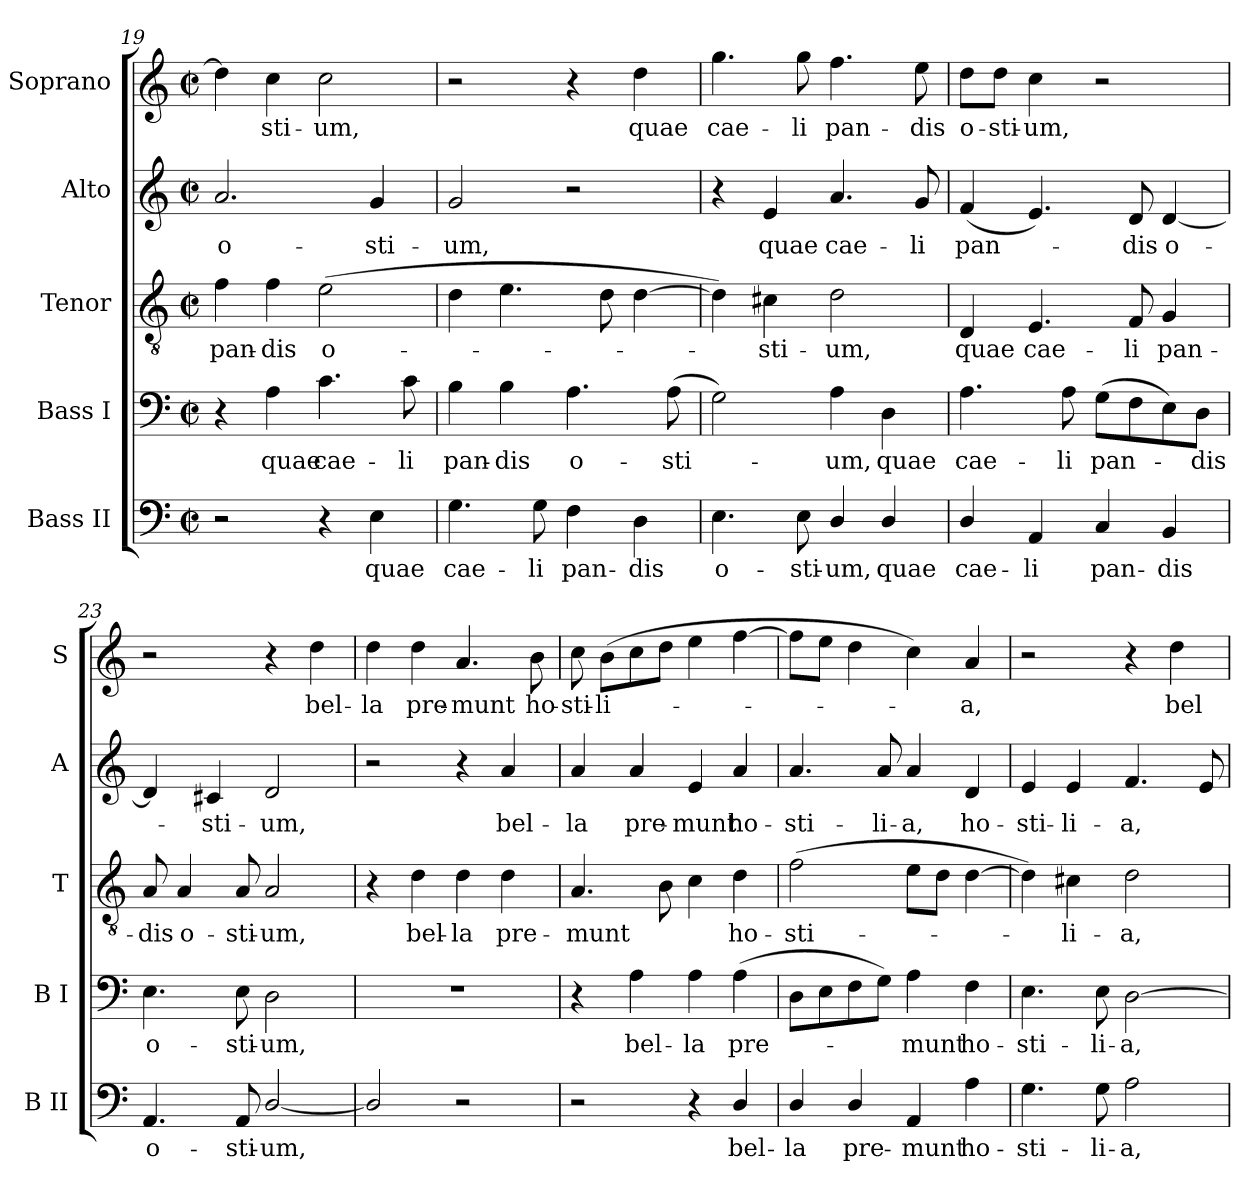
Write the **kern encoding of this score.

**kern	**text	**kern	**text	**kern	**text	**kern	**text	**kern	**text
*part5	*part5	*part4	*part4	*part3	*part3	*part2	*part2	*part1	*part1
*staff5	*staff5	*staff4	*staff4	*staff3	*staff3	*staff2	*staff2	*staff1	*staff1
*I"Bass II	*	*I"Bass I	*	*I"Tenor	*	*I"Alto	*	*I"Soprano	*
*I'B II	*	*I'B I	*	*I'T	*	*I'A	*	*I'S	*
*clefF4	*	*clefF4	*	*clefGv2	*	*clefG2	*	*clefG2	*
*k[]	*	*k[]	*	*k[]	*	*k[]	*	*k[]	*
*M2/2	*	*M2/2	*	*M2/2	*	*M2/2	*	*M2/2	*
*met(c|)	*	*met(c|)	*	*met(c|)	*	*met(c|)	*	*met(c|)	*
=19	=19	=19	=19	=19	=19	=19	=19	=19	=19
!	!	!	!	!	!LO:LY:b	!	!LO:LY:b	!	!
2r	.	4r	.	4f\	pan-	2.a/	o-	4dd\]	.
!	!	!	!LO:LY:b	!	!LO:LY:b	!	!	!	!LO:LY:b
.	.	4A\	quae	4f\	-dis	.	.	4cc\	sti-
!	!	!	!LO:LY:b	!	!LO:LY:b	!	!	!	!LO:LY:b
4r	.	4.c\	cae-	(>2e\	o-	.	.	2cc\	-um,
!	!LO:LY:b	!	!	!	!	!	!LO:LY:b	!	!
4E\	quae	.	.	.	.	4g/	-sti-	.	.
!	!	!	!LO:LY:b	!	!	!	!	!	!
.	.	8c\	-li	.	.	.	.	.	.
=20	=20	=20	=20	=20	=20	=20	=20	=20	=20
!	!LO:LY:b	!	!LO:LY:b	!	!	!	!LO:LY:b	!	!
4.G\	cae-	4B\	pan-	4d\	.	2g/	-um,	2r	.
!	!	!	!LO:LY:b	!	!	!	!	!	!
.	.	4B\	-dis	4.e\	.	.	.	.	.
!	!LO:LY:b	!	!	!	!	!	!	!	!
8G\	-li	.	.	.	.	.	.	.	.
!	!LO:LY:b	!	!LO:LY:b	!	!	!	!	!	!
4F\	pan-	4.A\	o-	.	.	2r	.	4r	.
.	.	.	.	8d\	.	.	.	.	.
!	!LO:LY:b	!	!	!	!	!	!	!	!LO:LY:b
4D\	-dis	.	.	[4d\	.	.	.	4dd\	quae
!	!	!	!LO:LY:b	!	!	!	!	!	!
.	.	(>8A\	-sti-	.	.	.	.	.	.
=21	=21	=21	=21	=21	=21	=21	=21	=21	=21
!	!LO:LY:b	!	!	!	!	!	!	!	!LO:LY:b
4.E\	o-	2G\)	.	4d\])	.	4r	.	4.gg\	cae-
!	!	!	!	!	!LO:LY:b	!	!LO:LY:b	!	!
.	.	.	.	4c#X\	sti-	4e/	quae	.	.
!	!LO:LY:b	!	!	!	!	!	!	!	!LO:LY:b
8E\	-sti-	.	.	.	.	.	.	8gg\	-li
!	!LO:LY:b	!	!LO:LY:b	!	!LO:LY:b	!	!LO:LY:b	!	!LO:LY:b
4D/	-um,	4A\	um,	2d\	-um,	4.a/	cae-	4.ff\	pan-
!	!LO:LY:b	!	!LO:LY:b	!	!	!	!	!	!
4D/	quae	4D\	quae	.	.	.	.	.	.
!	!	!	!	!	!	!	!LO:LY:b	!	!LO:LY:b
.	.	.	.	.	.	8g/	-li	8ee\	-dis
=22	=22	=22	=22	=22	=22	=22	=22	=22	=22
!	!LO:LY:b	!	!LO:LY:b	!	!LO:LY:b	!	!LO:LY:b	!	!LO:LY:b
4D/	cae-	4.A\	cae-	4D/	quae	(<4f/	pan-	8dd\L	o-
!	!	!	!	!	!	!	!	!	!LO:LY:b
.	.	.	.	.	.	.	.	8dd\J	-sti-
!	!LO:LY:b	!	!	!	!LO:LY:b	!	!	!	!LO:LY:b
4AA/	-li	.	.	4.E/	cae-	4.e/)	.	4cc\	-um,
!	!	!	!LO:LY:b	!	!	!	!	!	!
.	.	8A\	-li	.	.	.	.	.	.
!	!LO:LY:b	!	!LO:LY:b	!	!	!	!	!	!
4C/	pan-	(>8G\L	pan-	.	.	.	.	2r	.
!	!	!	!	!	!LO:LY:b	!	!LO:LY:b	!	!
.	.	8F\	.	8F/	-li	8d/	dis	.	.
!	!LO:LY:b	!	!	!	!LO:LY:b	!	!LO:LY:b	!	!
4BB/	-dis	8E\)	.	4G/	pan-	[4d/	o-	.	.
!	!	!	!LO:LY:b	!	!	!	!	!	!
.	.	8D\J	dis	.	.	.	.	.	.
!!LO:PB:g=z
=23	=23	=23	=23	=23	=23	=23	=23	=23	=23
!	!LO:LY:b	!	!LO:LY:b	!	!LO:LY:b	!	!	!	!
4.AA/	o-	4.E\	o-	8A/	-dis	4d/]	.	2r	.
!	!	!	!	!	!LO:LY:b	!	!	!	!
.	.	.	.	4A/	o-	.	.	.	.
!	!	!	!	!	!	!	!LO:LY:b	!	!
.	.	.	.	.	.	4c#X/	sti-	.	.
!	!LO:LY:b	!	!LO:LY:b	!	!LO:LY:b	!	!	!	!
8AA/	-sti-	8E\	-sti-	8A/	-sti-	.	.	.	.
!	!LO:LY:b	!	!LO:LY:b	!	!LO:LY:b	!	!LO:LY:b	!	!
[2D/	-um,	2D\	-um,	2A/	-um,	2d/	-um,	4r	.
!	!	!	!	!	!	!	!	!	!LO:LY:b
.	.	.	.	.	.	.	.	4dd\	bel-
=24	=24	=24	=24	=24	=24	=24	=24	=24	=24
!	!	!	!	!	!	!	!	!	!LO:LY:b
2D/]	.	1r	.	4r	.	2r	.	4dd\	-la
!	!	!	!	!	!LO:LY:b	!	!	!	!LO:LY:b
.	.	.	.	4d\	bel-	.	.	4dd\	pre-
!	!	!	!	!	!LO:LY:b	!	!	!	!LO:LY:b
2r	.	.	.	4d\	-la	4r	.	4.a/	-munt
!	!	!	!	!	!LO:LY:b	!	!LO:LY:b	!	!
.	.	.	.	4d\	pre-	4a/	bel-	.	.
!	!	!	!	!	!	!	!	!	!LO:LY:b
.	.	.	.	.	.	.	.	8b\	ho-
=25	=25	=25	=25	=25	=25	=25	=25	=25	=25
!	!	!	!	!	!LO:LY:b	!	!LO:LY:b	!	!LO:LY:b
2r	.	4r	.	4.A/	-munt	4a/	-la	8cc\	-sti-
!	!	!	!	!	!	!	!	!	!LO:LY:b
.	.	.	.	.	.	.	.	(>8b\L	-li-
!	!	!	!LO:LY:b	!	!	!	!LO:LY:b	!	!
.	.	4A\	bel-	.	.	4a/	pre-	8cc\	.
.	.	.	.	8B\	.	.	.	8dd\J	.
!	!	!	!LO:LY:b	!	!	!	!LO:LY:b	!	!
4r	.	4A\	-la	4c\	.	4e/	-munt	4ee\	.
!	!LO:LY:b	!	!LO:LY:b	!	!LO:LY:b	!	!LO:LY:b	!	!
4D/	bel-	(>4A\	pre-	4d\	ho-	4a/	ho-	[4ff\	.
=26	=26	=26	=26	=26	=26	=26	=26	=26	=26
!	!LO:LY:b	!	!	!	!LO:LY:b	!	!LO:LY:b	!	!
4D/	-la	8D\L	.	(>2f\	-sti-	4.a/	-sti-	8ff\L]	.
.	.	8E\	.	.	.	.	.	8ee\J	.
!	!LO:LY:b	!	!	!	!	!	!	!	!
4D/	pre-	8F\	.	.	.	.	.	4dd\	.
!	!	!	!	!	!	!	!LO:LY:b	!	!
.	.	8G\J)	.	.	.	8a/	-li-	.	.
!	!LO:LY:b	!	!LO:LY:b	!	!	!	!LO:LY:b	!	!
4AA/	-munt	4A\	munt	8e\L	.	4a/	-a,	4cc\)	.
.	.	.	.	8d\J	.	.	.	.	.
!	!LO:LY:b	!	!LO:LY:b	!	!	!	!LO:LY:b	!	!LO:LY:b
4A\	ho-	4F\	ho-	[4d\	.	4d/	ho-	4a/	a,
=27	=27	=27	=27	=27	=27	=27	=27	=27	=27
!	!LO:LY:b	!	!LO:LY:b	!	!	!	!LO:LY:b	!	!
4.G\	-sti-	4.E\	-sti-	4d\])	.	4e/	-sti-	2r	.
!	!	!	!	!	!LO:LY:b	!	!LO:LY:b	!	!
.	.	.	.	4c#X\	li-	4e/	-li-	.	.
!	!LO:LY:b	!	!LO:LY:b	!	!	!	!	!	!
8G\	-li-	8E\	-li-	.	.	.	.	.	.
!	!LO:LY:b	!	!LO:LY:b	!	!LO:LY:b	!	!LO:LY:b	!	!
2A\	-a,	[2D\	-a,	2d\	-a,	4.f/	-a,	4r	.
!	!	!	!	!	!	!	!	!	!LO:LY:b
.	.	.	.	.	.	.	.	4dd\	bel-
.	.	.	.	.	.	8e/	.	.	.
=	=	=	=	=	=	=	=	=	=
*-	*-	*-	*-	*-	*-	*-	*-	*-	*-
